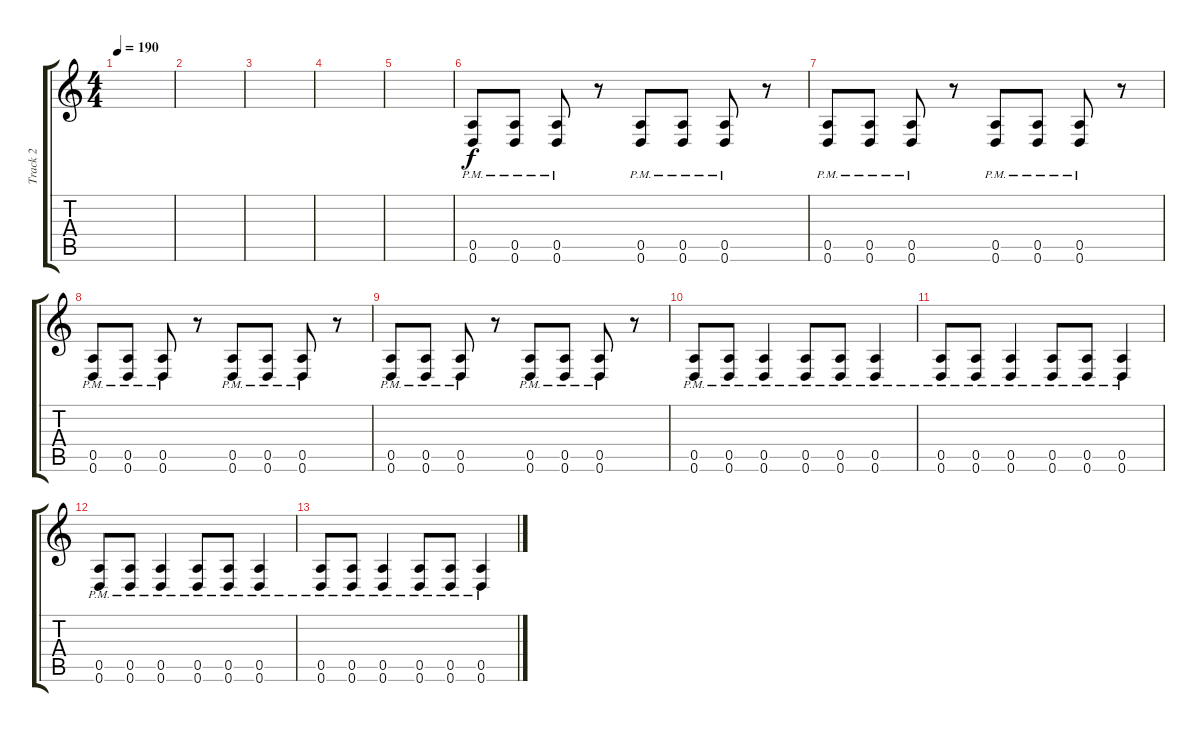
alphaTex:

\track ("Track 2" "Track 2") {instrument distortionguitar}
\staff {score tabs}
\tuning (E4 B3 G3 D3 A2 D2) {hide}
\ts (4 4)
\tempo 190
\clef g2
\ks c
|
|
|
|
|
(0.5{pm} 0.6{pm}).8 (0.5{pm} 0.6{pm}).8 (0.5{pm} 0.6{pm}).8 r.8 (0.5{pm} 0.6{pm}).8 (0.5{pm} 0.6{pm}).8 (0.5{pm} 0.6{pm}).8 r.8 |
(0.5{pm} 0.6{pm}).8 (0.5{pm} 0.6{pm}).8 (0.5{pm} 0.6{pm}).8 r.8 (0.5{pm} 0.6{pm}).8 (0.5{pm} 0.6{pm}).8 (0.5{pm} 0.6{pm}).8 r.8 |
(0.5{pm} 0.6{pm}).8 (0.5{pm} 0.6{pm}).8 (0.5{pm} 0.6{pm}).8 r.8 (0.5{pm} 0.6{pm}).8 (0.5{pm} 0.6{pm}).8 (0.5{pm} 0.6{pm}).8 r.8 |
(0.5{pm} 0.6{pm}).8 (0.5{pm} 0.6{pm}).8 (0.5{pm} 0.6{pm}).8 r.8 (0.5{pm} 0.6{pm}).8 (0.5{pm} 0.6{pm}).8 (0.5{pm} 0.6{pm}).8 r.8 |
(0.5{pm} 0.6{pm}).8 (0.5{pm} 0.6{pm}).8 (0.5{pm} 0.6{pm}).4 (0.5{pm} 0.6{pm}).8 (0.5{pm} 0.6{pm}).8 (0.5{pm} 0.6{pm}).4 |
(0.5{pm} 0.6{pm}).8 (0.5{pm} 0.6{pm}).8 (0.5{pm} 0.6{pm}).4 (0.5{pm} 0.6{pm}).8 (0.5{pm} 0.6{pm}).8 (0.5{pm} 0.6{pm}).4 |
(0.5{pm} 0.6{pm}).8 (0.5{pm} 0.6{pm}).8 (0.5{pm} 0.6{pm}).4 (0.5{pm} 0.6{pm}).8 (0.5{pm} 0.6{pm}).8 (0.5{pm} 0.6{pm}).4 |
(0.5{pm} 0.6{pm}).8 (0.5{pm} 0.6{pm}).8 (0.5{pm} 0.6{pm}).4 (0.5{pm} 0.6{pm}).8 (0.5{pm} 0.6{pm}).8 (0.5{pm} 0.6{pm}).4
